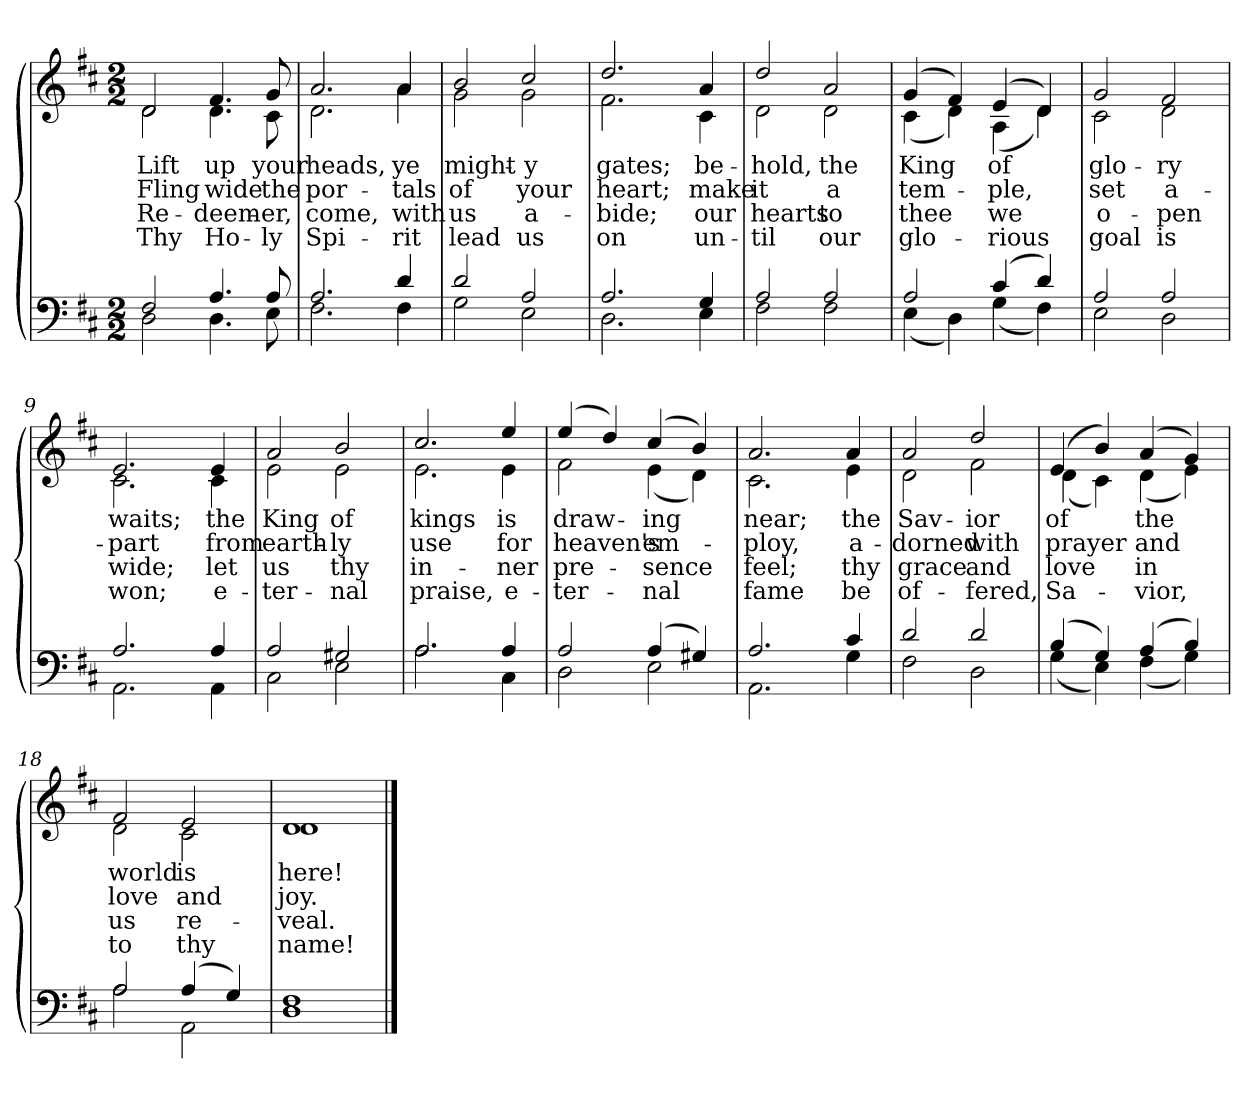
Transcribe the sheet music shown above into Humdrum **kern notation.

**kern	**kern	**text	**text	**text	**text
*part2	*part1	*part1	*part1	*part1	*part1
*staff2	*staff1	*staff1	*staff1	*staff1	*staff1
*clefF4	*clefG2	*	*	*	*
*k[f#c#]	*k[f#c#]	*	*	*	*
*M2/2	*M2/2	*	*	*	*
=1	=1	=1	=1	=1	=1
*^	*	*	*	*	*
!	!	!LO:TX:b:i:t=Verse	!	!	!	!
!	!	!	!LO:LY:b	!LO:LY:b	!LO:LY:b	!LO:LY:b
*	*	*^	*	*	*	*
2F#/	2D\	2d/	2d\	Lift	Fling	Re-	Thy
!	!	!	!	!LO:LY:b	!LO:LY:b	!LO:LY:b	!LO:LY:b
4.A/	4.D\	4.f#/	4.d\	up	wide	-deem-	Ho-
!	!	!	!	!LO:LY:b	!LO:LY:b	!LO:LY:b	!LO:LY:b
8A/	8E\	8g/	8c#\	your	the	-er,	-ly
=2	=2	=2	=2	=2	=2	=2	=2
!	!	!	!	!LO:LY:b	!LO:LY:b	!LO:LY:b	!LO:LY:b
2.A/	2.F#\	2.a/	2.d\	heads,	por-	come,	Spi-
!	!	!	!	!LO:LY:b	!LO:LY:b	!LO:LY:b	!LO:LY:b
4d/	4F#\	4a/	4a\	ye	-tals	with	-rit
=3	=3	=3	=3	=3	=3	=3	=3
!	!	!	!	!LO:LY:b	!LO:LY:b	!LO:LY:b	!LO:LY:b
2d/	2G\	2b/	2g\	might-	of	us	lead
!	!	!	!	!LO:LY:b	!LO:LY:b	!LO:LY:b	!LO:LY:b
2A/	2E\	2cc#/	2g\	-y	your	a-	us
=4	=4	=4	=4	=4	=4	=4	=4
!	!	!	!	!LO:LY:b	!LO:LY:b	!LO:LY:b	!LO:LY:b
2.A/	2.D\	2.dd/	2.f#\	gates;	heart;	-bide;	on
!!LO:LB:g=z	!!
=5-	=5-	=5-	=5-	=5-	=5-	=5-	=5-
!	!	!	!	!LO:LY:b	!LO:LY:b	!LO:LY:b	!LO:LY:b
4G/	4E\	4a/	4c#\	be-	make	our	un-
=6	=6	=6	=6	=6	=6	=6	=6
!	!	!	!	!LO:LY:b	!LO:LY:b	!LO:LY:b	!LO:LY:b
2A/	2F#\	2dd/	2d\	-hold,	it	hearts	-til
!	!	!	!	!LO:LY:b	!LO:LY:b	!LO:LY:b	!LO:LY:b
2A/	2F#\	2a/	2d\	the	a	to	our
=7	=7	=7	=7	=7	=7	=7	=7
!	!	!	!	!LO:LY:b	!LO:LY:b	!LO:LY:b	!LO:LY:b
2A/	(<4E\	(>4g/	(<4c#\	King	tem-	thee	glo-
.	4D\)	4f#/)	4d\)	.	.	.	.
!	!	!	!	!LO:LY:b	!LO:LY:b	!LO:LY:b	!LO:LY:b
(>4c#/	(<4G\	(>4e/	(<4A\	of	-ple,	we	-rious
4d/)	4F#\)	4d/)	4d\)	.	.	.	.
=8	=8	=8	=8	=8	=8	=8	=8
!	!	!	!	!LO:LY:b	!LO:LY:b	!LO:LY:b	!LO:LY:b
2A/	2E\	2g/	2c#\	glo-	set	o-	goal
!	!	!	!	!LO:LY:b	!LO:LY:b	!LO:LY:b	!LO:LY:b
2A/	2D\	2f#/	2d\	-ry	a-	-pen	is
=9	=9	=9	=9	=9	=9	=9	=9
!	!	!	!	!LO:LY:b	!LO:LY:b	!LO:LY:b	!LO:LY:b
2.A/	2.AA\	2.e/	2.c#\	waits;	-part	wide;	won;
!!LO:LB:g=z	!!
=10-	=10-	=10-	=10-	=10-	=10-	=10-	=10-
!	!	!	!	!LO:LY:b	!LO:LY:b	!LO:LY:b	!LO:LY:b
4A/	4AA\	4e/	4c#\	the	from	let	e-
=11	=11	=11	=11	=11	=11	=11	=11
!	!	!	!	!LO:LY:b	!LO:LY:b	!LO:LY:b	!LO:LY:b
2A/	2C#\	2a/	2e\	King	earth-	us	-ter-
!	!	!	!	!LO:LY:b	!LO:LY:b	!LO:LY:b	!LO:LY:b
2G#X/	2E\	2b/	2e\	of	-ly	thy	-nal
=12	=12	=12	=12	=12	=12	=12	=12
!	!	!	!	!LO:LY:b	!LO:LY:b	!LO:LY:b	!LO:LY:b
2.A/	2.A\	2.cc#/	2.e\	kings	use	in-	praise,
!	!	!	!	!LO:LY:b	!LO:LY:b	!LO:LY:b	!LO:LY:b
4A/	4C#\	4ee/	4e\	is	for	-ner	e-
=13	=13	=13	=13	=13	=13	=13	=13
!	!	!	!	!LO:LY:b	!LO:LY:b	!LO:LY:b	!LO:LY:b
2A/	2D\	(>4ee/	2f#\	draw-	heaven's	pre-	-ter-
.	.	4dd/)	.	.	.	.	.
!	!	!	!	!LO:LY:b	!LO:LY:b	!LO:LY:b	!LO:LY:b
(>4A/	2E\	(>4cc#/	(<4e\	-ing	em-	-sence	-nal
4G#X/)	.	4b/)	4d\)	.	.	.	.
=14	=14	=14	=14	=14	=14	=14	=14
!	!	!	!	!LO:LY:b	!LO:LY:b	!LO:LY:b	!LO:LY:b
2.A/	2.AA\	2.a/	2.c#\	near;	-ploy,	feel;	fame
!!LO:LB:g=z	!!
=15-	=15-	=15-	=15-	=15-	=15-	=15-	=15-
!	!	!	!	!LO:LY:b	!LO:LY:b	!LO:LY:b	!LO:LY:b
4c#/	4G\	4a/	4e\	the	a-	thy	be
=16	=16	=16	=16	=16	=16	=16	=16
!	!	!	!	!LO:LY:b	!LO:LY:b	!LO:LY:b	!LO:LY:b
2d/	2F#\	2a/	2d\	Sav-	-dorned	grace	of-
!	!	!	!	!LO:LY:b	!LO:LY:b	!LO:LY:b	!LO:LY:b
2d/	2D\	2dd/	2f#\	-ior	with	and	-fered,
=17	=17	=17	=17	=17	=17	=17	=17
!	!	!	!	!LO:LY:b	!LO:LY:b	!LO:LY:b	!LO:LY:b
(>4B/	(<4G\	(>4e/	(<4d\	of	prayer	love	Sa-
4G/)	4E\)	4b/)	4c#\)	.	.	.	.
!	!	!	!	!LO:LY:b	!LO:LY:b	!LO:LY:b	!LO:LY:b
(>4A/	(<4F#\	(>4a/	(<4d\	the	and	in	-vior,
4B/)	4G\)	4g/)	4e\)	.	.	.	.
=18	=18	=18	=18	=18	=18	=18	=18
!	!	!	!	!LO:LY:b	!LO:LY:b	!LO:LY:b	!LO:LY:b
2A/	2A\	2f#/	2d\	world	love	us	to
!	!	!	!	!LO:LY:b	!LO:LY:b	!LO:LY:b	!LO:LY:b
(>4A/	2AA\	2e/	2c#\	is	and	re-	thy
4G/)	.	.	.	.	.	.	.
=19	=19	=19	=19	=19	=19	=19	=19
!	!	!	!	!LO:LY:b	!LO:LY:b	!LO:LY:b	!LO:LY:b
1F#	1D	1d	1d	here!	joy.	-veal.	name!
*v	*v	*	*	*	*	*	*
*	*v	*v	*	*	*	*
==	==	==	==	==	==
*-	*-	*-	*-	*-	*-
